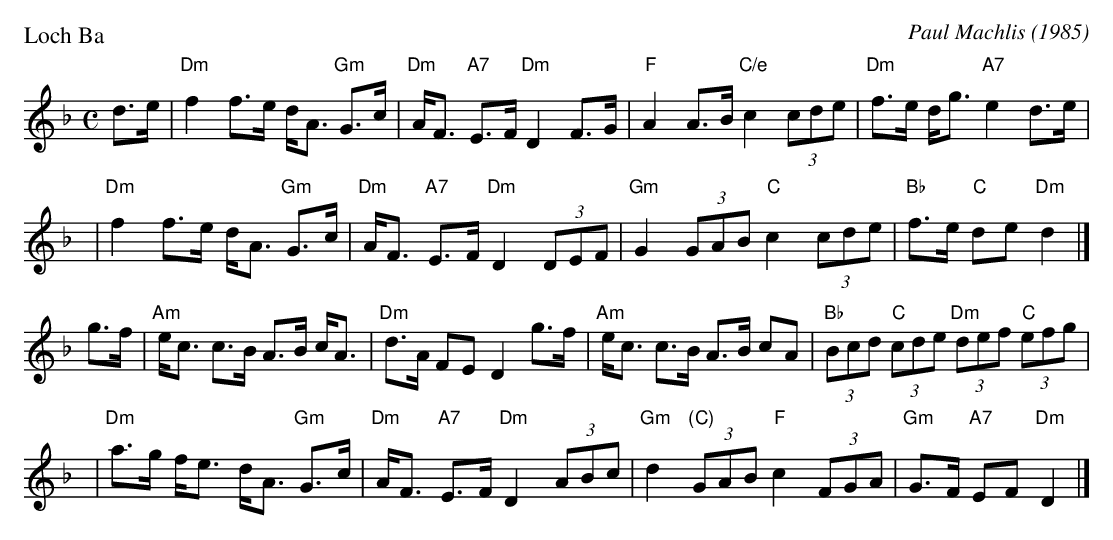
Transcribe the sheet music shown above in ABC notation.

X:1
P: Loch Ba
C: Paul Machlis (1985)
M: C
L: 1/8
K: Dm
d>e \
| "Dm"f2 f>e d<A "Gm"G>c | "Dm"A<F "A7"E>F "Dm"D2 F>G \
| "F"A2 A>B "C/e"c2 (3cde | "Dm"f>e d<g "A7"e2 d>e |
y3 \
| "Dm"f2 f>e d<A "Gm"G>c | "Dm"A<F "A7"E>F "Dm"D2 (3DEF \
| "Gm"G2 (3GAB "C"c2 (3cde | "Bb"f>e "C"de "Dm"d2 |]
g>f \
| "Am"e<c c>B A>B c<A | "Dm"d>A FE D2 g>f \
| "Am"e<c c>B A>B cA | "Bb"(3Bcd "C"(3cde "Dm"(3def "C"(3efg |
y3 \
| "Dm"a>g f<e d<A "Gm"G>c | "Dm"A<F "A7"E>F "Dm"D2 (3ABc \
| "Gm"d2 "(C)"(3GAB "F"c2 (3FGA | "Gm"G>F "A7"EF "Dm"D2 |]
